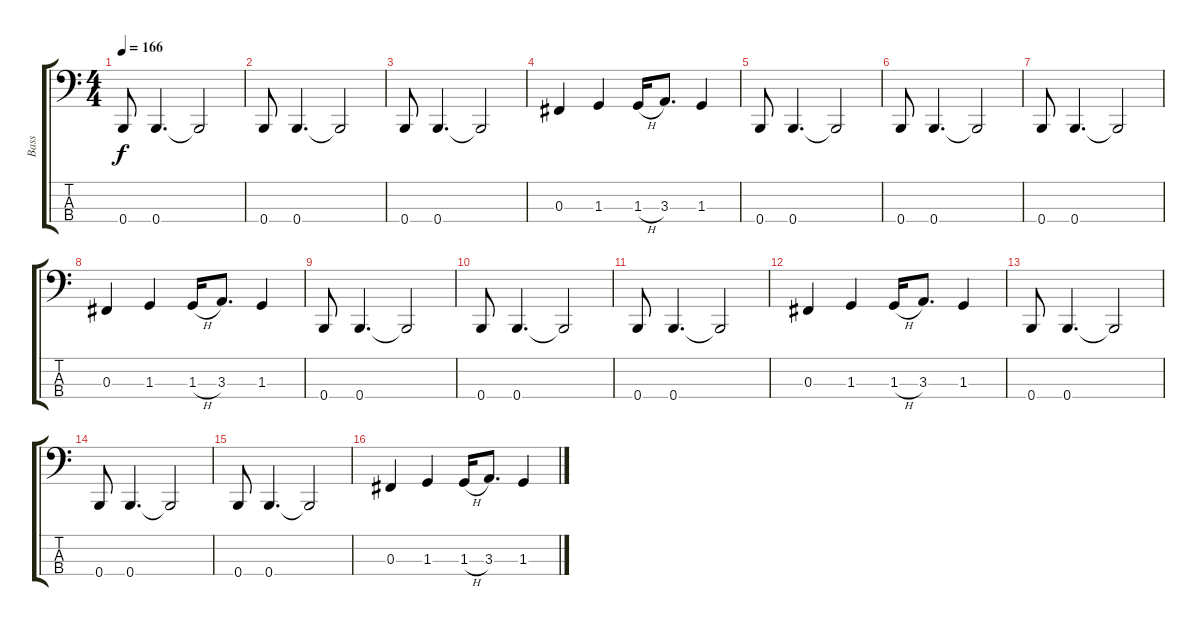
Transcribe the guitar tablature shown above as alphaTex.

\track ("Bass" "Bass") {instrument electricbasspick}
\staff {score tabs}
\tuning (E2 B1 Gb1 B0) {hide}
\ts (4 4)
\tempo 166
\tempo 139
\tempo 166
\clef f4
\ks c
0.4.8{dy f instrument electricbasspick} 0.4.4{d} 0.4{t}.2 |
0.4.8 0.4.4{d} 0.4{t}.2 |
0.4.8 0.4.4{d} 0.4{t}.2 |
0.3.4 1.3.4 1.3{h}.16 3.3.8{d} 1.3.4 |
0.4.8 0.4.4{d} 0.4{t}.2 |
0.4.8 0.4.4{d} 0.4{t}.2 |
0.4.8 0.4.4{d} 0.4{t}.2 |
0.3.4 1.3.4 1.3{h}.16 3.3.8{d} 1.3.4 |
0.4.8 0.4.4{d} 0.4{t}.2 |
0.4.8 0.4.4{d} 0.4{t}.2 |
0.4.8 0.4.4{d} 0.4{t}.2 |
0.3.4 1.3.4 1.3{h}.16 3.3.8{d} 1.3.4 |
0.4.8 0.4.4{d} 0.4{t}.2 |
0.4.8 0.4.4{d} 0.4{t}.2 |
0.4.8 0.4.4{d} 0.4{t}.2 |
0.3.4 1.3.4 1.3{h}.16 3.3.8{d} 1.3.4
